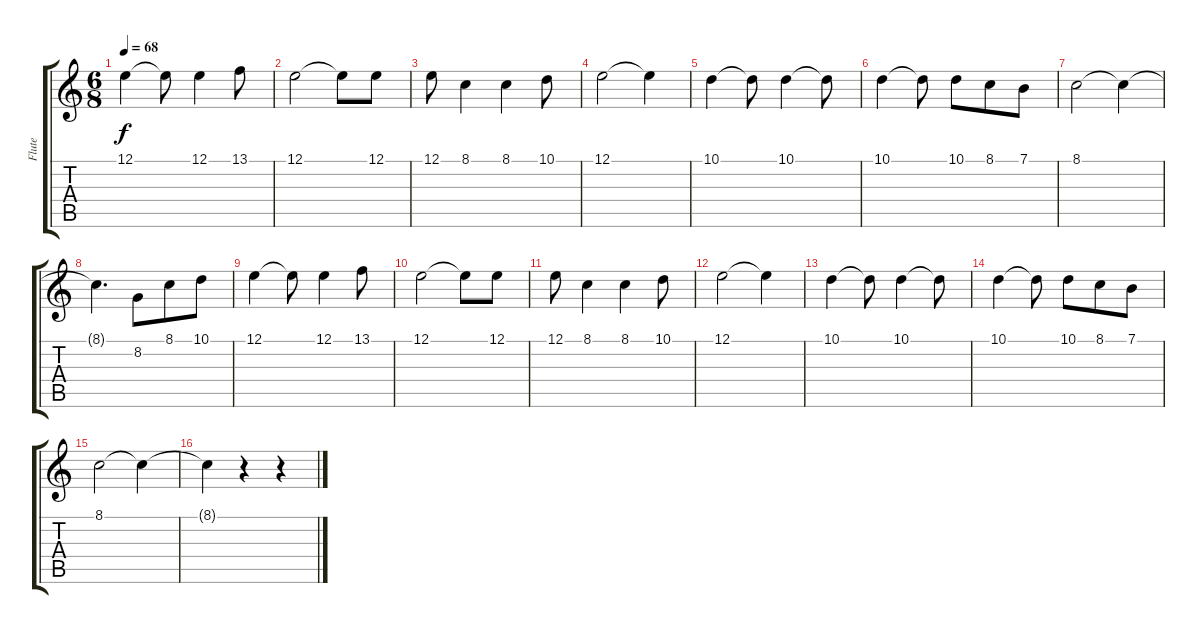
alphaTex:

\track ("Flute" "Flute") {instrument flute}
\staff {score tabs}
\tuning (E4 B3 G3 D3 A2 E2) {hide}
\ts (6 8)
\tempo 68
\clef g2
\ks c
12.1.4{dy f} 12.1{t}.8 12.1.4 13.1.8 |
12.1.2 12.1{t}.8 12.1.8 |
12.1.8 8.1.4 8.1.4 10.1.8 |
12.1.2 12.1{t}.4 |
10.1.4 10.1{t}.8 10.1.4 10.1{t}.8 |
10.1.4 10.1{t}.8 10.1.8 8.1.8 7.1.8 |
8.1.2 8.1{t}.4 |
8.1{t}.4{d} 8.2.8 8.1.8 10.1.8 |
12.1.4 12.1{t}.8 12.1.4 13.1.8 |
12.1.2 12.1{t}.8 12.1.8 |
12.1.8 8.1.4 8.1.4 10.1.8 |
12.1.2 12.1{t}.4 |
10.1.4 10.1{t}.8 10.1.4 10.1{t}.8 |
10.1.4 10.1{t}.8 10.1.8 8.1.8 7.1.8 |
8.1.2 8.1{t}.4 |
8.1{t}.4 r.4 r.4
